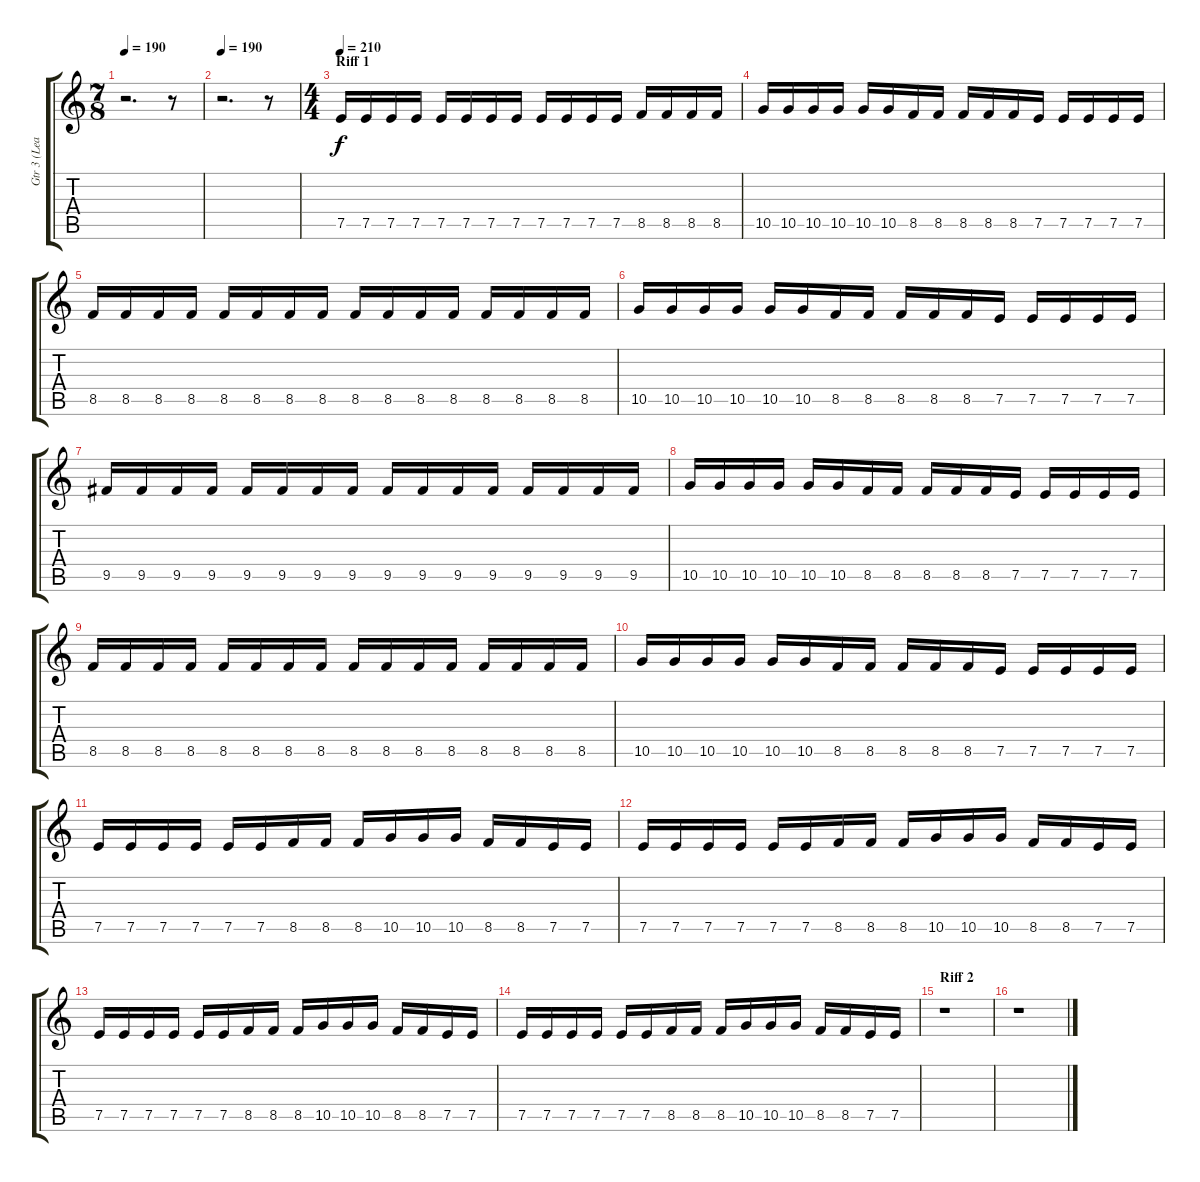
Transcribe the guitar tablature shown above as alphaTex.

\track ("Gtr 3 (Lead)" "Gtr 3 (Lea") {instrument distortionguitar}
\staff {score tabs}
\tuning (E4 B3 G3 D3 A2 E2) {hide}
\ts (7 8)
\tempo 190
\clef g2
\ks c
r.2{d dy f} r.8 |
\tempo 190
r.2{d} r.8 |
\ts (4 4)
\section ("" "Riff 1")
\tempo 210
7.5.16 7.5.16 7.5.16 7.5.16 7.5.16 7.5.16 7.5.16 7.5.16 7.5.16 7.5.16 7.5.16 7.5.16 8.5.16 8.5.16 8.5.16 8.5.16 |
10.5.16 10.5.16 10.5.16 10.5.16 10.5.16 10.5.16 8.5.16 8.5.16 8.5.16 8.5.16 8.5.16 7.5.16 7.5.16 7.5.16 7.5.16 7.5.16 |
8.5.16 8.5.16 8.5.16 8.5.16 8.5.16 8.5.16 8.5.16 8.5.16 8.5.16 8.5.16 8.5.16 8.5.16 8.5.16 8.5.16 8.5.16 8.5.16 |
10.5.16 10.5.16 10.5.16 10.5.16 10.5.16 10.5.16 8.5.16 8.5.16 8.5.16 8.5.16 8.5.16 7.5.16 7.5.16 7.5.16 7.5.16 7.5.16 |
9.5.16 9.5.16 9.5.16 9.5.16 9.5.16 9.5.16 9.5.16 9.5.16 9.5.16 9.5.16 9.5.16 9.5.16 9.5.16 9.5.16 9.5.16 9.5.16 |
10.5.16 10.5.16 10.5.16 10.5.16 10.5.16 10.5.16 8.5.16 8.5.16 8.5.16 8.5.16 8.5.16 7.5.16 7.5.16 7.5.16 7.5.16 7.5.16 |
8.5.16 8.5.16 8.5.16 8.5.16 8.5.16 8.5.16 8.5.16 8.5.16 8.5.16 8.5.16 8.5.16 8.5.16 8.5.16 8.5.16 8.5.16 8.5.16 |
10.5.16 10.5.16 10.5.16 10.5.16 10.5.16 10.5.16 8.5.16 8.5.16 8.5.16 8.5.16 8.5.16 7.5.16 7.5.16 7.5.16 7.5.16 7.5.16 |
7.5.16 7.5.16 7.5.16 7.5.16 7.5.16 7.5.16 8.5.16 8.5.16 8.5.16 10.5.16 10.5.16 10.5.16 8.5.16 8.5.16 7.5.16 7.5.16 |
7.5.16 7.5.16 7.5.16 7.5.16 7.5.16 7.5.16 8.5.16 8.5.16 8.5.16 10.5.16 10.5.16 10.5.16 8.5.16 8.5.16 7.5.16 7.5.16 |
7.5.16 7.5.16 7.5.16 7.5.16 7.5.16 7.5.16 8.5.16 8.5.16 8.5.16 10.5.16 10.5.16 10.5.16 8.5.16 8.5.16 7.5.16 7.5.16 |
7.5.16 7.5.16 7.5.16 7.5.16 7.5.16 7.5.16 8.5.16 8.5.16 8.5.16 10.5.16 10.5.16 10.5.16 8.5.16 8.5.16 7.5.16 7.5.16 |
\section ("" "Riff 2")
r.1 |
r.1
